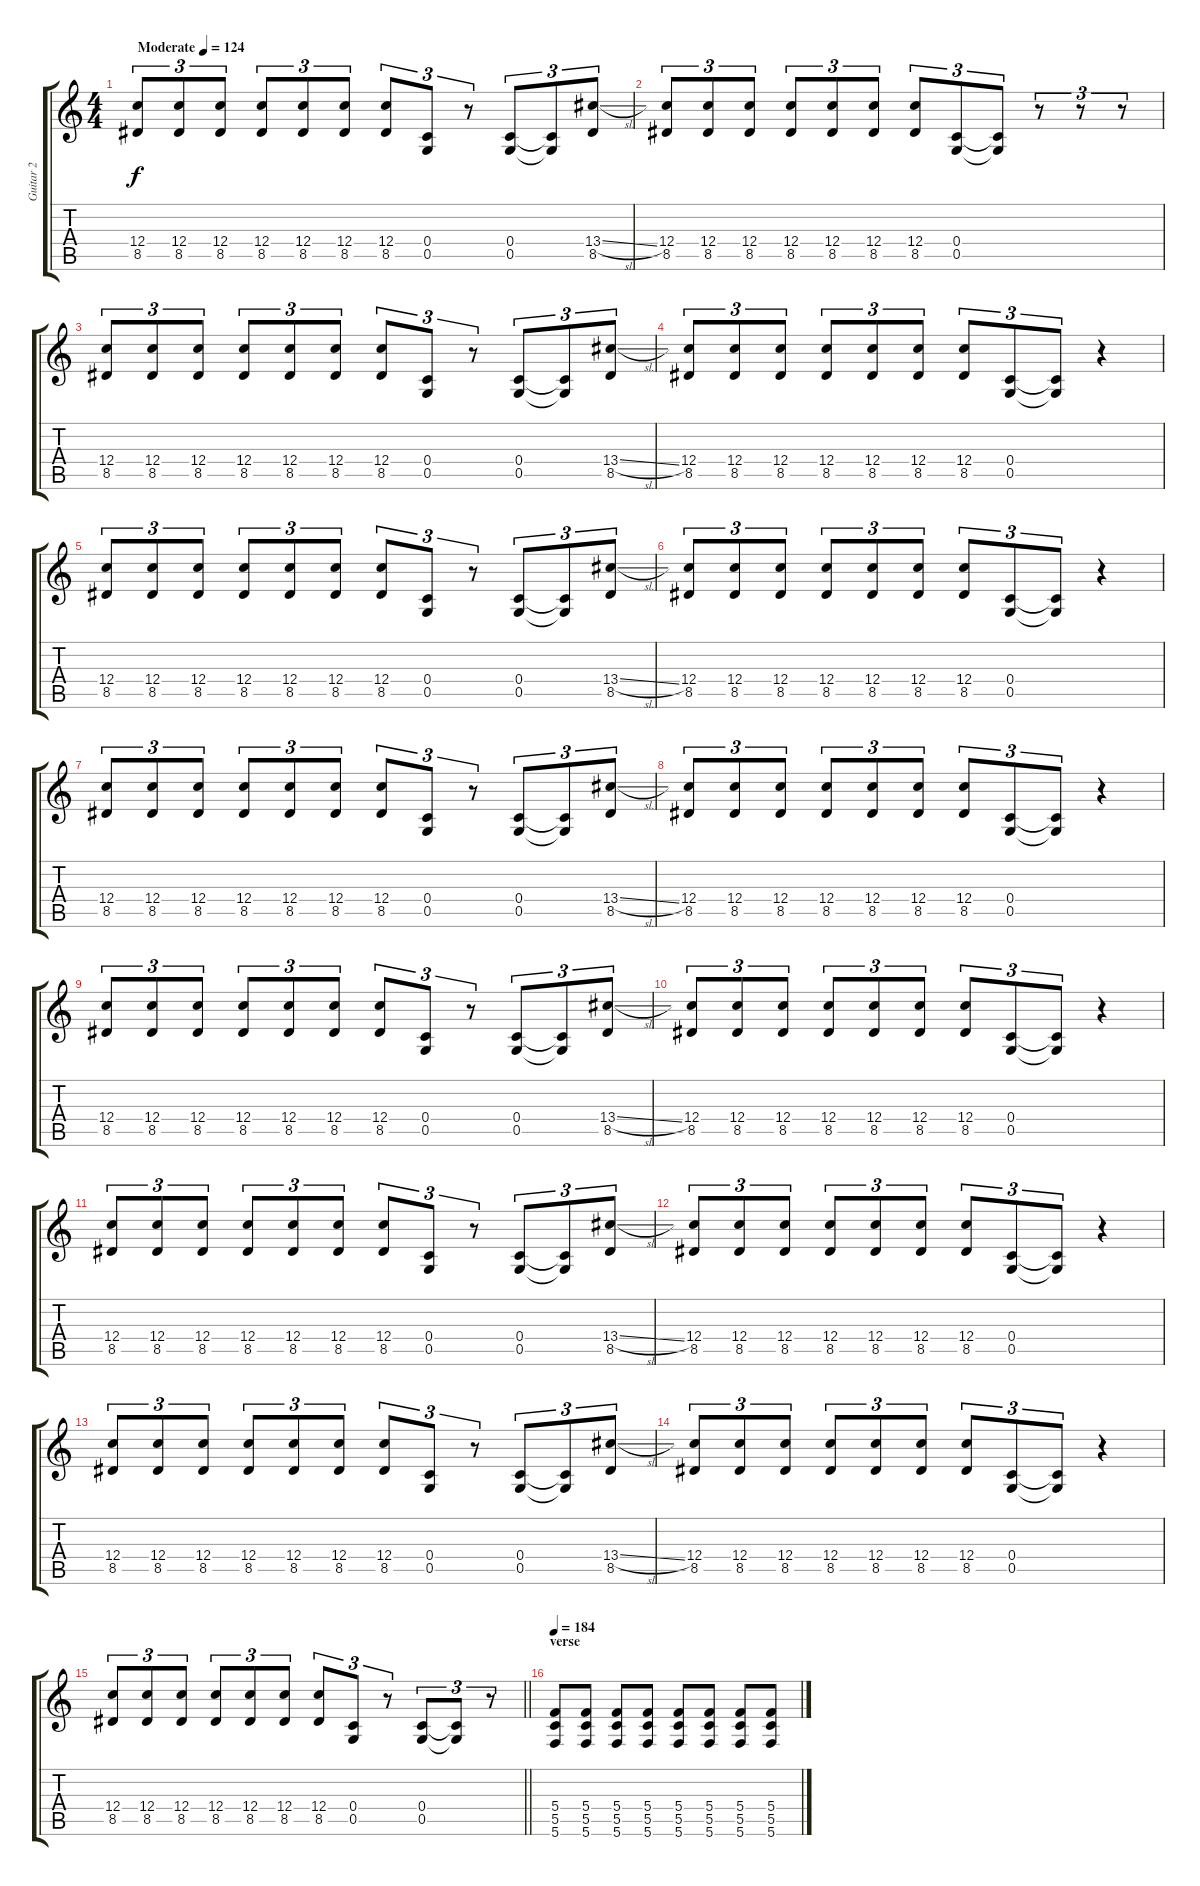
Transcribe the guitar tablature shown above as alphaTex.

\track ("Guitar 2" "Guitar 2") {instrument overdrivenguitar}
\staff {score tabs}
\tuning (D4 A3 F3 C3 G2 C2) {hide}
\ts (4 4)
\tempo (124 "Moderate")
\clef g2
\ks c
(12.4 8.5).8{tu (3 2) dy f volume 11 instrument overdrivenguitar} (12.4 8.5).8{tu (3 2)} (12.4 8.5).8{tu (3 2)} (12.4 8.5).8{tu (3 2)} (12.4 8.5).8{tu (3 2)} (12.4 8.5).8{tu (3 2)} (12.4 8.5).8{tu (3 2)} (0.4 0.5).8{tu (3 2)} r.8{tu (3 2)} (0.4 0.5).8{tu (3 2)} (0.4{t} 0.5{t}).8{tu (3 2)} (13.4{sl} 8.5).8{tu (3 2)} |
(12.4 8.5).8{tu (3 2)} (12.4 8.5).8{tu (3 2)} (12.4 8.5).8{tu (3 2)} (12.4 8.5).8{tu (3 2)} (12.4 8.5).8{tu (3 2)} (12.4 8.5).8{tu (3 2)} (12.4 8.5).8{tu (3 2)} (0.4 0.5).8{tu (3 2)} (0.4{t} 0.5{t}).8{tu (3 2)} r.8{tu (3 2)} r.8{tu (3 2)} r.8{tu (3 2)} |
(12.4 8.5).8{tu (3 2)} (12.4 8.5).8{tu (3 2)} (12.4 8.5).8{tu (3 2)} (12.4 8.5).8{tu (3 2)} (12.4 8.5).8{tu (3 2)} (12.4 8.5).8{tu (3 2)} (12.4 8.5).8{tu (3 2)} (0.4 0.5).8{tu (3 2)} r.8{tu (3 2)} (0.4 0.5).8{tu (3 2)} (0.4{t} 0.5{t}).8{tu (3 2)} (13.4{sl} 8.5).8{tu (3 2)} |
(12.4 8.5).8{tu (3 2)} (12.4 8.5).8{tu (3 2)} (12.4 8.5).8{tu (3 2)} (12.4 8.5).8{tu (3 2)} (12.4 8.5).8{tu (3 2)} (12.4 8.5).8{tu (3 2)} (12.4 8.5).8{tu (3 2)} (0.4 0.5).8{tu (3 2)} (0.4{t} 0.5{t}).8{tu (3 2)} r.4 |
(12.4 8.5).8{tu (3 2)} (12.4 8.5).8{tu (3 2)} (12.4 8.5).8{tu (3 2)} (12.4 8.5).8{tu (3 2)} (12.4 8.5).8{tu (3 2)} (12.4 8.5).8{tu (3 2)} (12.4 8.5).8{tu (3 2)} (0.4 0.5).8{tu (3 2)} r.8{tu (3 2)} (0.4 0.5).8{tu (3 2)} (0.4{t} 0.5{t}).8{tu (3 2)} (13.4{sl} 8.5).8{tu (3 2)} |
(12.4 8.5).8{tu (3 2)} (12.4 8.5).8{tu (3 2)} (12.4 8.5).8{tu (3 2)} (12.4 8.5).8{tu (3 2)} (12.4 8.5).8{tu (3 2)} (12.4 8.5).8{tu (3 2)} (12.4 8.5).8{tu (3 2)} (0.4 0.5).8{tu (3 2)} (0.4{t} 0.5{t}).8{tu (3 2)} r.4 |
(12.4 8.5).8{tu (3 2)} (12.4 8.5).8{tu (3 2)} (12.4 8.5).8{tu (3 2)} (12.4 8.5).8{tu (3 2)} (12.4 8.5).8{tu (3 2)} (12.4 8.5).8{tu (3 2)} (12.4 8.5).8{tu (3 2)} (0.4 0.5).8{tu (3 2)} r.8{tu (3 2)} (0.4 0.5).8{tu (3 2)} (0.4{t} 0.5{t}).8{tu (3 2)} (13.4{sl} 8.5).8{tu (3 2)} |
(12.4 8.5).8{tu (3 2)} (12.4 8.5).8{tu (3 2)} (12.4 8.5).8{tu (3 2)} (12.4 8.5).8{tu (3 2)} (12.4 8.5).8{tu (3 2)} (12.4 8.5).8{tu (3 2)} (12.4 8.5).8{tu (3 2)} (0.4 0.5).8{tu (3 2)} (0.4{t} 0.5{t}).8{tu (3 2)} r.4 |
(12.4 8.5).8{tu (3 2)} (12.4 8.5).8{tu (3 2)} (12.4 8.5).8{tu (3 2)} (12.4 8.5).8{tu (3 2)} (12.4 8.5).8{tu (3 2)} (12.4 8.5).8{tu (3 2)} (12.4 8.5).8{tu (3 2)} (0.4 0.5).8{tu (3 2)} r.8{tu (3 2)} (0.4 0.5).8{tu (3 2)} (0.4{t} 0.5{t}).8{tu (3 2)} (13.4{sl} 8.5).8{tu (3 2)} |
(12.4 8.5).8{tu (3 2)} (12.4 8.5).8{tu (3 2)} (12.4 8.5).8{tu (3 2)} (12.4 8.5).8{tu (3 2)} (12.4 8.5).8{tu (3 2)} (12.4 8.5).8{tu (3 2)} (12.4 8.5).8{tu (3 2)} (0.4 0.5).8{tu (3 2)} (0.4{t} 0.5{t}).8{tu (3 2)} r.4 |
(12.4 8.5).8{tu (3 2)} (12.4 8.5).8{tu (3 2)} (12.4 8.5).8{tu (3 2)} (12.4 8.5).8{tu (3 2)} (12.4 8.5).8{tu (3 2)} (12.4 8.5).8{tu (3 2)} (12.4 8.5).8{tu (3 2)} (0.4 0.5).8{tu (3 2)} r.8{tu (3 2)} (0.4 0.5).8{tu (3 2)} (0.4{t} 0.5{t}).8{tu (3 2)} (13.4{sl} 8.5).8{tu (3 2)} |
(12.4 8.5).8{tu (3 2)} (12.4 8.5).8{tu (3 2)} (12.4 8.5).8{tu (3 2)} (12.4 8.5).8{tu (3 2)} (12.4 8.5).8{tu (3 2)} (12.4 8.5).8{tu (3 2)} (12.4 8.5).8{tu (3 2)} (0.4 0.5).8{tu (3 2)} (0.4{t} 0.5{t}).8{tu (3 2)} r.4 |
(12.4 8.5).8{tu (3 2)} (12.4 8.5).8{tu (3 2)} (12.4 8.5).8{tu (3 2)} (12.4 8.5).8{tu (3 2)} (12.4 8.5).8{tu (3 2)} (12.4 8.5).8{tu (3 2)} (12.4 8.5).8{tu (3 2)} (0.4 0.5).8{tu (3 2)} r.8{tu (3 2)} (0.4 0.5).8{tu (3 2)} (0.4{t} 0.5{t}).8{tu (3 2)} (13.4{sl} 8.5).8{tu (3 2)} |
(12.4 8.5).8{tu (3 2)} (12.4 8.5).8{tu (3 2)} (12.4 8.5).8{tu (3 2)} (12.4 8.5).8{tu (3 2)} (12.4 8.5).8{tu (3 2)} (12.4 8.5).8{tu (3 2)} (12.4 8.5).8{tu (3 2)} (0.4 0.5).8{tu (3 2)} (0.4{t} 0.5{t}).8{tu (3 2)} r.4 |
\barLineRight lightlight
(12.4 8.5).8{tu (3 2)} (12.4 8.5).8{tu (3 2)} (12.4 8.5).8{tu (3 2)} (12.4 8.5).8{tu (3 2)} (12.4 8.5).8{tu (3 2)} (12.4 8.5).8{tu (3 2)} (12.4 8.5).8{tu (3 2)} (0.4 0.5).8{tu (3 2)} r.8{tu (3 2)} (0.4 0.5).8{tu (3 2)} (0.4{t} 0.5{t}).8{tu (3 2)} r.8{tu (3 2)} |
\section ("" "verse")
\tempo 184
(5.4 5.5 5.6).8{volume 13} (5.4 5.5 5.6).8 (5.4 5.5 5.6).8 (5.4 5.5 5.6).8 (5.4 5.5 5.6).8 (5.4 5.5 5.6).8 (5.4 5.5 5.6).8 (5.4 5.5 5.6).8
